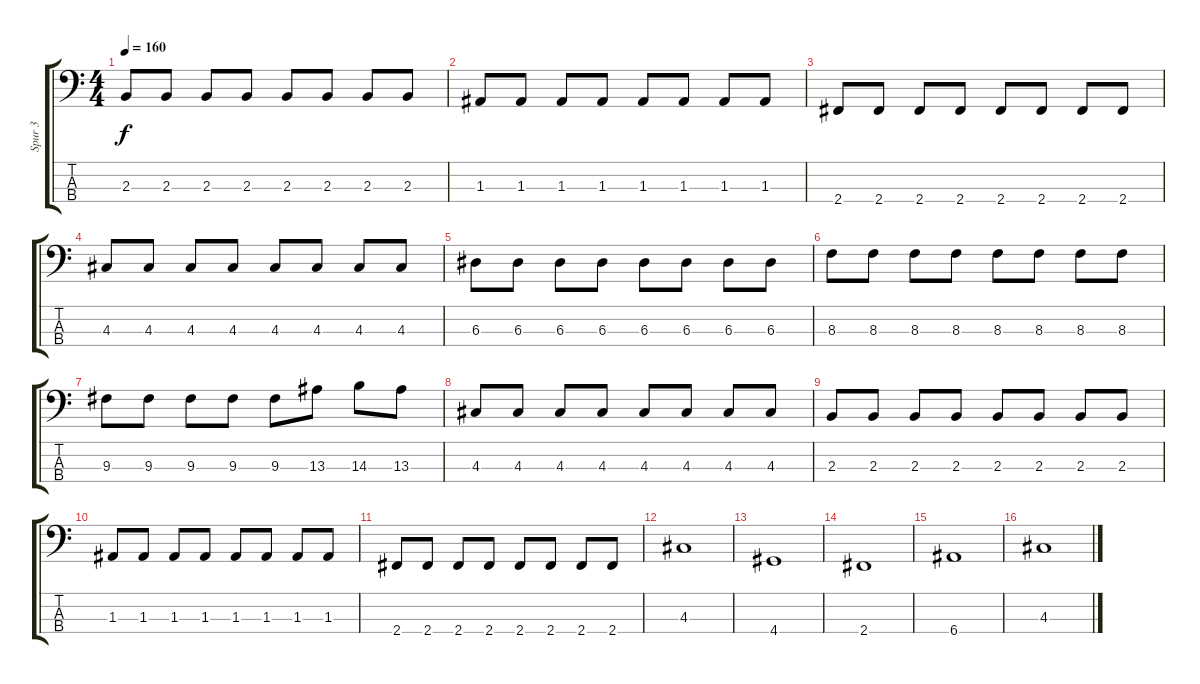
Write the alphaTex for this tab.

\track ("Spur 3" "Spur 3") {instrument electricbassfinger}
\staff {score tabs}
\tuning (G2 D2 A1 E1) {hide}
\ts (4 4)
\tempo 160
\clef f4
\ks c
2.3.8{dy f} 2.3.8 2.3.8 2.3.8 2.3.8 2.3.8 2.3.8 2.3.8 |
1.3.8 1.3.8 1.3.8 1.3.8 1.3.8 1.3.8 1.3.8 1.3.8 |
2.4.8 2.4.8 2.4.8 2.4.8 2.4.8 2.4.8 2.4.8 2.4.8 |
4.3.8 4.3.8 4.3.8 4.3.8 4.3.8 4.3.8 4.3.8 4.3.8 |
6.3.8 6.3.8 6.3.8 6.3.8 6.3.8 6.3.8 6.3.8 6.3.8 |
8.3.8 8.3.8 8.3.8 8.3.8 8.3.8 8.3.8 8.3.8 8.3.8 |
9.3.8 9.3.8 9.3.8 9.3.8 9.3.8 13.3.8 14.3.8 13.3.8 |
4.3.8 4.3.8 4.3.8 4.3.8 4.3.8 4.3.8 4.3.8 4.3.8 |
2.3.8 2.3.8 2.3.8 2.3.8 2.3.8 2.3.8 2.3.8 2.3.8 |
1.3.8 1.3.8 1.3.8 1.3.8 1.3.8 1.3.8 1.3.8 1.3.8 |
2.4.8 2.4.8 2.4.8 2.4.8 2.4.8 2.4.8 2.4.8 2.4.8 |
4.3.1 |
4.4.1 |
2.4.1 |
6.4.1 |
4.3.1
